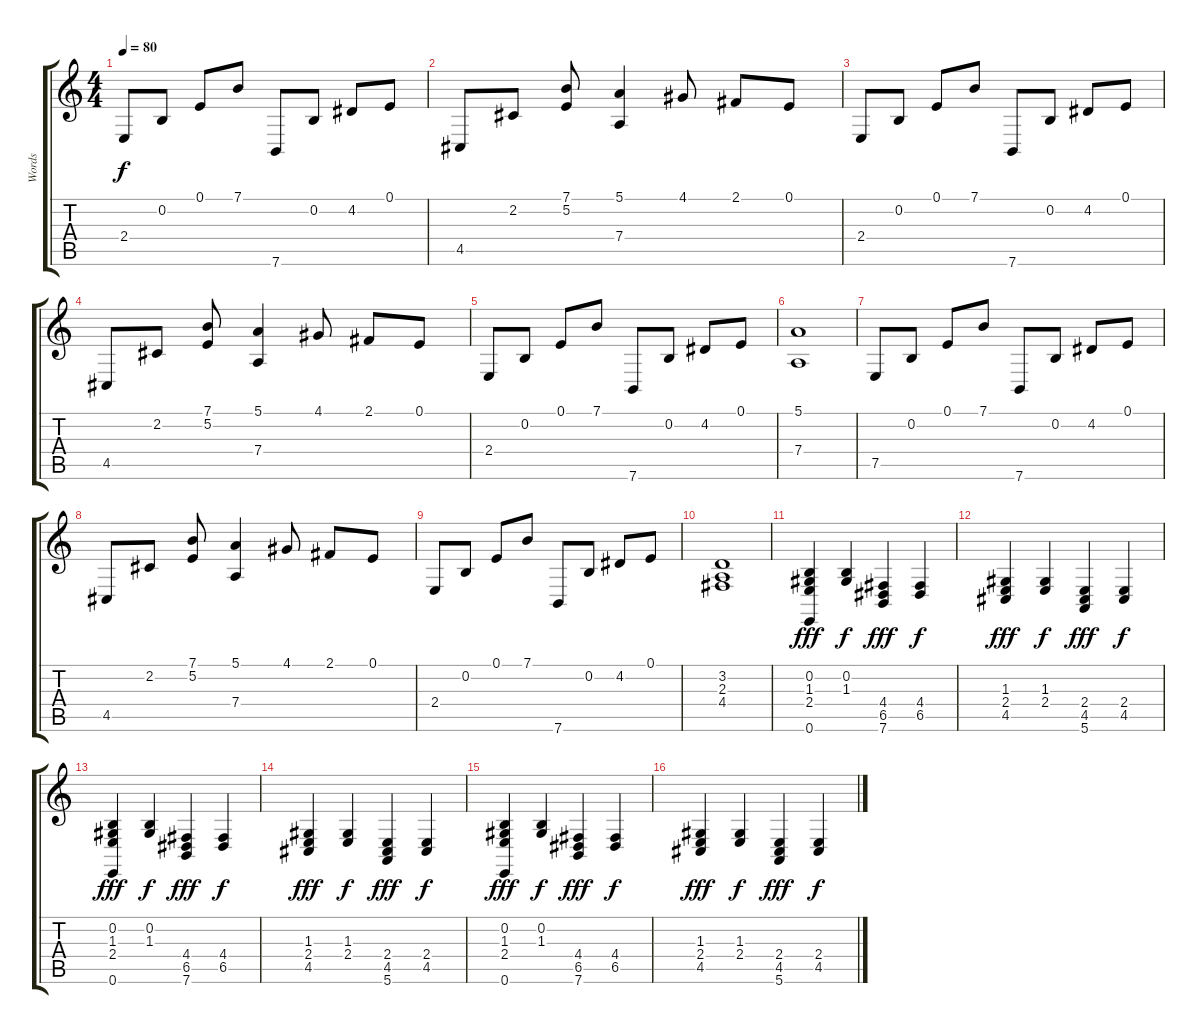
\track ("Words" "Words") {instrument synthvoice}
\staff {score tabs}
\tuning (E4 B3 G3 D3 A2 E2) {hide}
\ts (4 4)
\tempo 80
\clef g2
\ks c
2.4.8{dy f} 0.2.8 0.1.8 7.1.8 7.6.8 0.2.8 4.2.8 0.1.8 |
4.5.8 2.2.8 (7.1 5.2).8 (5.1 7.4).4 4.1.8 2.1.8 0.1.8 |
2.4.8 0.2.8 0.1.8 7.1.8 7.6.8 0.2.8 4.2.8 0.1.8 |
4.5.8 2.2.8 (7.1 5.2).8 (5.1 7.4).4 4.1.8 2.1.8 0.1.8 |
2.4.8 0.2.8 0.1.8 7.1.8 7.6.8 0.2.8 4.2.8 0.1.8 |
(5.1 7.4).1 |
7.5.8 0.2.8 0.1.8 7.1.8 7.6.8 0.2.8 4.2.8 0.1.8 |
4.5.8 2.2.8 (7.1 5.2).8 (5.1 7.4).4 4.1.8 2.1.8 0.1.8 |
2.4.8 0.2.8 0.1.8 7.1.8 7.6.8 0.2.8 4.2.8 0.1.8 |
(3.2 2.3 4.4).1 |
(0.2 1.3 2.4 0.6).4{dy fff} (0.2 1.3).4{dy f} (4.4 6.5 7.6).4{dy fff} (4.4 6.5).4{dy f} |
(1.3 2.4 4.5).4{dy fff} (1.3 2.4).4{dy f} (2.4 4.5 5.6).4{dy fff} (2.4 4.5).4{dy f} |
(0.2 1.3 2.4 0.6).4{dy fff} (0.2 1.3).4{dy f} (4.4 6.5 7.6).4{dy fff} (4.4 6.5).4{dy f} |
(1.3 2.4 4.5).4{dy fff} (1.3 2.4).4{dy f} (2.4 4.5 5.6).4{dy fff} (2.4 4.5).4{dy f} |
(0.2 1.3 2.4 0.6).4{dy fff} (0.2 1.3).4{dy f} (4.4 6.5 7.6).4{dy fff} (4.4 6.5).4{dy f} |
(1.3 2.4 4.5).4{dy fff} (1.3 2.4).4{dy f} (2.4 4.5 5.6).4{dy fff} (2.4 4.5).4{dy f}
